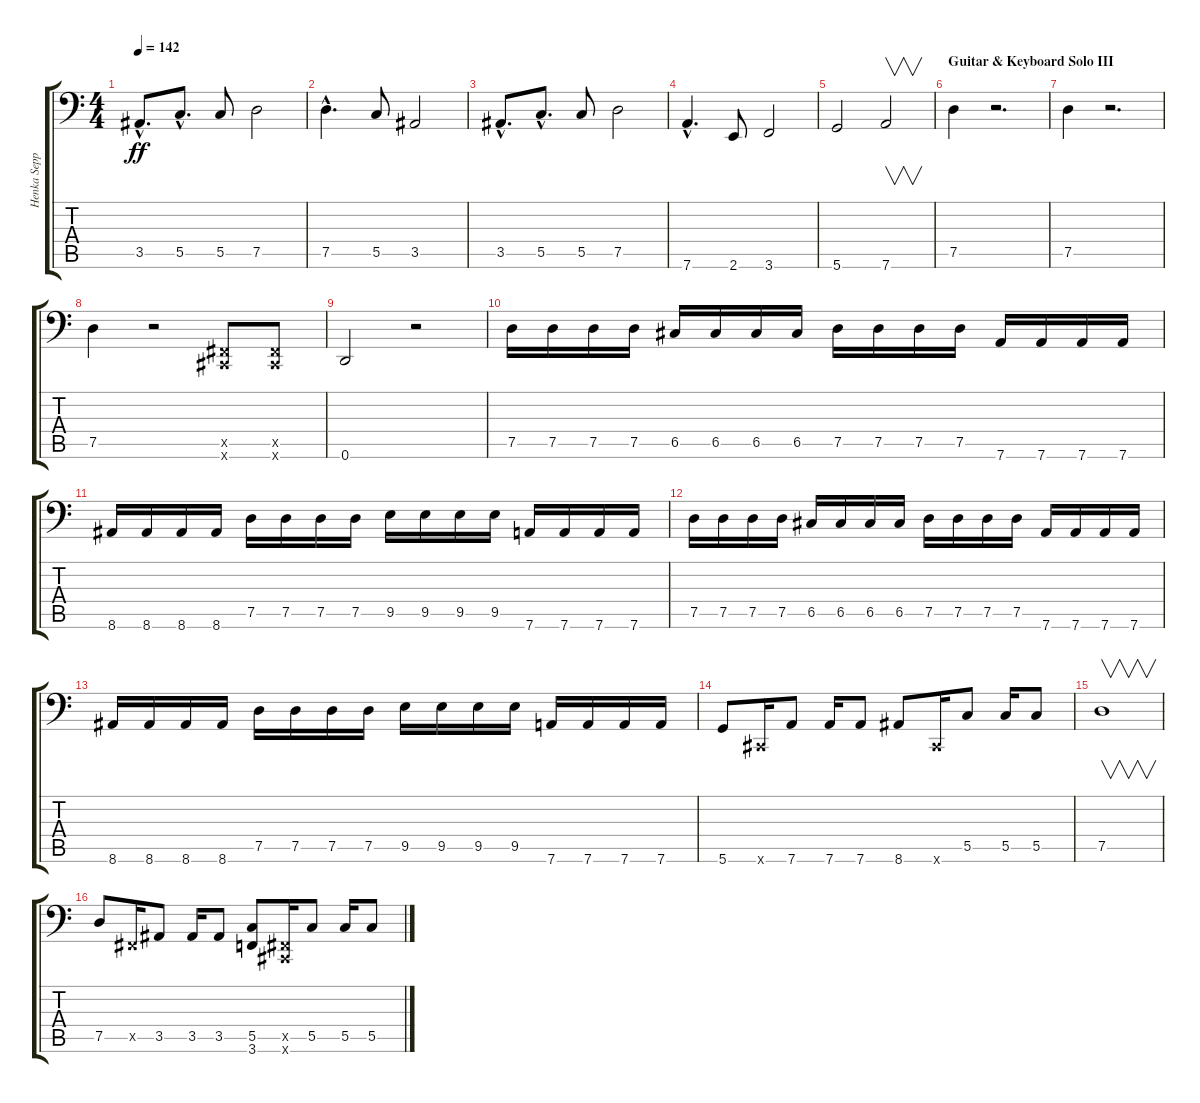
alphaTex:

\track ("Henka Seppäla" "Henka Sepp") {instrument electricbasspick}
\staff {score tabs}
\tuning (D3 A2 F2 C2 G1 D1) {hide}
\ts (4 4)
\tempo 142
\clef f4
\ks c
3.5{hac}.8{d dy ff} 5.5{hac}.8{d} 5.5.8 7.5.2 |
7.5{hac}.4{d} 5.5.8 3.5.2 |
3.5{hac}.8{d} 5.5{hac}.8{d} 5.5.8 7.5.2 |
7.6{hac}.4{d} 2.6.8 3.6.2 |
5.6.2 7.6.2{v} |
\section ("" "Guitar & Keyboard Solo III")
7.5.4 r.2{d} |
7.5.4 r.2{d} |
7.5.4 r.2 (-1.5{x} -1.6{x}).8 (-1.5{x} -1.6{x}).8 |
0.6.2 r.2 |
7.5.16 7.5.16 7.5.16 7.5.16 6.5.16 6.5.16 6.5.16 6.5.16 7.5.16 7.5.16 7.5.16 7.5.16 7.6.16 7.6.16 7.6.16 7.6.16 |
8.6.16 8.6.16 8.6.16 8.6.16 7.5.16 7.5.16 7.5.16 7.5.16 9.5.16 9.5.16 9.5.16 9.5.16 7.6.16 7.6.16 7.6.16 7.6.16 |
7.5.16 7.5.16 7.5.16 7.5.16 6.5.16 6.5.16 6.5.16 6.5.16 7.5.16 7.5.16 7.5.16 7.5.16 7.6.16 7.6.16 7.6.16 7.6.16 |
8.6.16 8.6.16 8.6.16 8.6.16 7.5.16 7.5.16 7.5.16 7.5.16 9.5.16 9.5.16 9.5.16 9.5.16 7.6.16 7.6.16 7.6.16 7.6.16 |
5.6.8 -1.6{x}.16 7.6.8 7.6.16 7.6.8 8.6.8 -1.6{x}.16 5.5.8 5.5.16 5.5.8 |
7.5.1{v} |
7.5.8 -1.5{x}.16 3.5.8 3.5.16 3.5.8 (5.5 3.6).8 (-1.5{x} -1.6{x}).16 5.5.8 5.5.16 5.5.8
